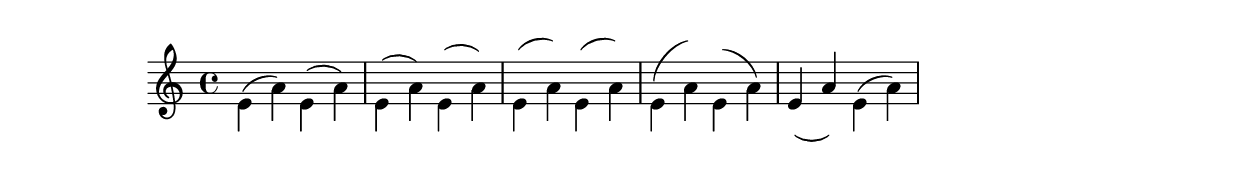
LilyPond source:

%% DO NOT EDIT this file manually; it is automatically
%% generated from LSR http://lsr.dsi.unimi.it
%% Make any changes in LSR itself, or in Documentation/snippets/new/ ,
%% and then run scripts/auxiliar/makelsr.py
%%
%% This file is in the public domain.
\version "2.14.2"

\header {
  lsrtags = "expressive-marks, tweaks-and-overrides"

%% Translation of GIT committish: b482c3e5b56c3841a88d957e0ca12964bd3e64fa
  texidoces = "
Se puede ajustar la posición vertical de una ligadura de
expresión utilizando la propiedad @code{positions} del objeto
@code{Slur}.  La propiedad tiene dos parámetros, refiriéndose el
primero al extremo izquierdo de la ligadura y el segundo al derecho.
Los valores de los parámetros no se utilizan por parte de LilyPond
para producir un desplazamiento exacto de la ligadura: más bien
selecciona la colocación que mejor aspecto tiene, teniendo en cuenta
los valores de los parámetros.  Los valores positivos desplazan la
ligadura hacia arriba, y son adecuados a notas que tienen las plicas
hacia abajo.  Los valores negativos desplazan las ligaduras bajas aún
más hacia abajo.

"
  doctitlees = "Desplazar ligaduras de expresión verticalmente"



%% Translation of GIT committish: 57f9346bb030f49336a858fcbf1519366fe56454
  texidocfr = "
Le positionnement vertical d'une liaison se contrôle par la propriété
@code{positions} de l'objet @code{Slur}.  Cette propriété dispose de
deux paramètres : le premier affecte l'extrémité gauche de liaison, le
second son extrémité droite.  La valeur des paramètres n'aura aucune
influence sur le galbe de la liaison.  LilyPond ne s'en servira que pour
adapter le positionnement de la courbe.  Des valeurs positives décalent
la liaison vers le haut et s'utilisent pour des hampes descendantes.
Des valeurs négatives entraînent un décalage vers le bas.

"
  doctitlefr = "Déplacement vertical des liaisons d'articulation"

  texidoc = "
The vertical position of a slur can be adjusted using the
@code{positions} property of @code{Slur}.  The property has 2
parameters, the first referring to the left end of the slur and the
second to the right.  The values of the parameters are not used by
LilyPond to make an exact movement of the slur - instead it selects
what placement of the slur looks best, taking into account the
parameter values.  Positive values move the slur up, and are
appropriate for notes with stems down.  Negative values move downward
slurs further down.

"
  doctitle = "Moving slur positions vertically"
} % begin verbatim


\relative c' {
  \stemDown
  e4( a)
  \override Slur #'positions = #'(1 . 1)
  e4( a)
  \override Slur #'positions = #'(2 . 2)
  e4( a)
  \override Slur #'positions = #'(3 . 3)
  e4( a)
  \override Slur #'positions = #'(4 . 4)
  e4( a)
  \override Slur #'positions = #'(5 . 5)
  e4( a)
  \override Slur #'positions = #'(0 . 5)
  e4( a)
  \override Slur #'positions = #'(5 . 0)
  e4( a)
  \stemUp
  \override Slur #'positions = #'(-5 . -5)
  e4( a)
  \stemDown
  \revert Slur #'positions
  e4( a)
}

